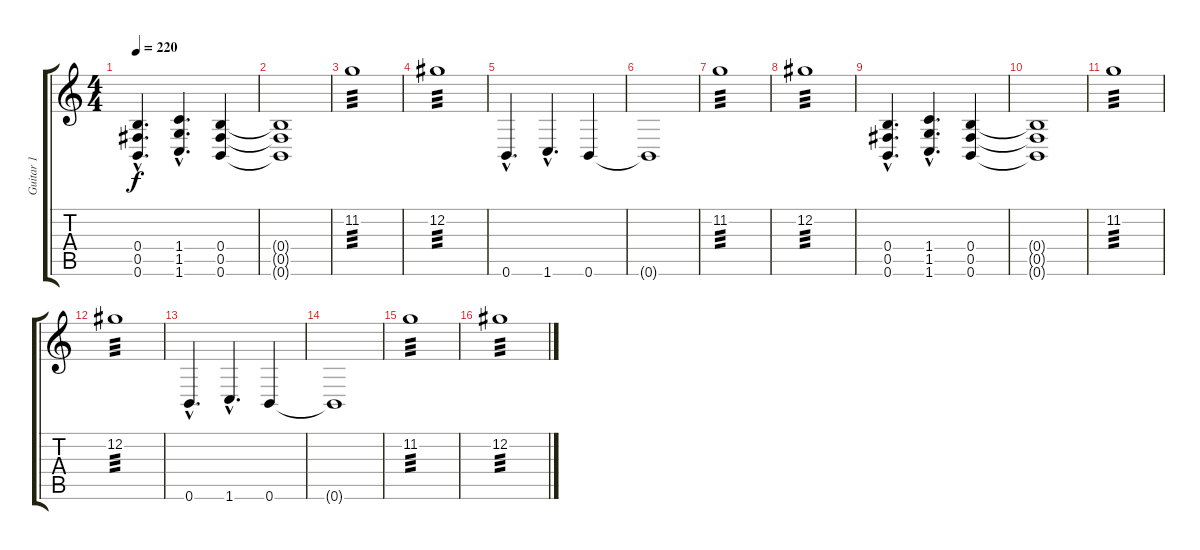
\track ("Guitar 1" "Guitar 1") {instrument overdrivenguitar}
\staff {score tabs}
\tuning (Db4 Ab3 E3 B2 Gb2 B1) {hide}
\ts (4 4)
\tempo 220
\clef g2
\ks c
(0.4{hac} 0.5{hac} 0.6{hac}).4{d dy f} (1.4{hac} 1.5{hac} 1.6{hac}).4{d} (0.4 0.5 0.6).4 |
(0.4{t} 0.5{t} 0.6{t}).1 |
11.2.1{tp 3} |
12.2.1{tp 3} |
0.6{hac}.4{d} 1.6{hac}.4{d} 0.6.4 |
0.6{t}.1 |
11.2.1{tp 3} |
12.2.1{tp 3} |
(0.4{hac} 0.5{hac} 0.6{hac}).4{d} (1.4{hac} 1.5{hac} 1.6{hac}).4{d} (0.4 0.5 0.6).4 |
(0.4{t} 0.5{t} 0.6{t}).1 |
11.2.1{tp 3} |
12.2.1{tp 3} |
0.6{hac}.4{d} 1.6{hac}.4{d} 0.6.4 |
0.6{t}.1 |
11.2.1{tp 3} |
12.2.1{tp 3}
